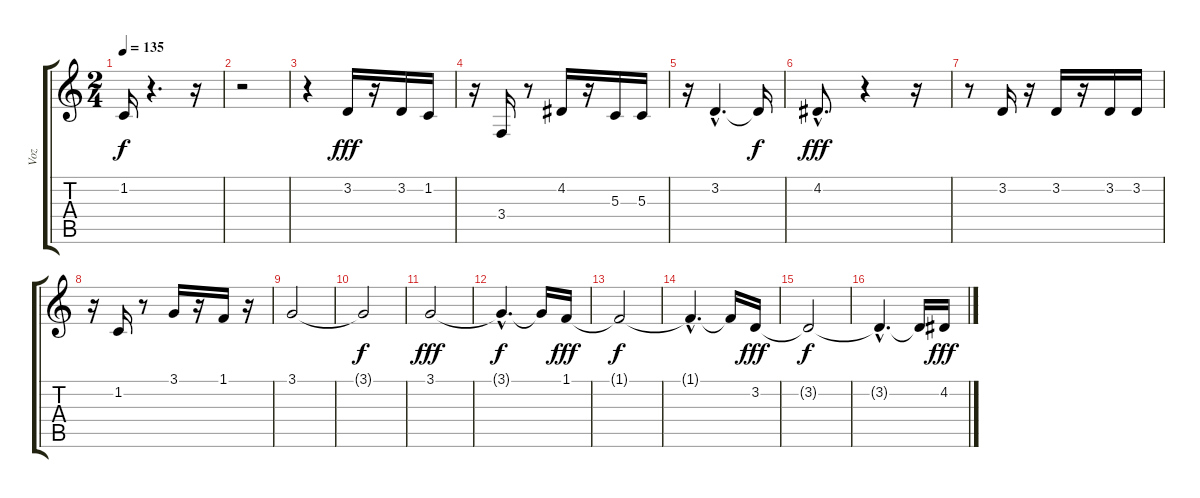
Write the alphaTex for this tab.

\track ("Voz" "Voz") {instrument clarinet}
\staff {score tabs}
\tuning (E4 B3 G3 D3 A2 E2) {hide}
\ts (2 4)
\tempo 135
\clef g2
\ks c
1.2{t}.16{dy f} r.4{d} r.16 |
r.2 |
r.4 3.2.16{dy fff} r.16 3.2.16 1.2.16 |
r.16 3.4.16 r.8 4.2.16 r.16 5.3.16 5.3.16 |
r.16 3.2{hac}.4{d} 3.2{t}.16{dy f} |
4.2{hac}.8{d dy fff} r.4 r.16 |
r.8 3.2.16 r.16 3.2.16 r.16 3.2.16 3.2.16 |
r.16 1.2.16 r.8 3.1.16 r.16 1.1.16 r.16 |
3.1.2 |
3.1{t}.2{dy f} |
3.1.2{dy fff} |
3.1{hac t}.4{d dy f} 3.1{t}.16 1.1.16{dy fff} |
1.1{t}.2{dy f} |
1.1{hac t}.4{d} 1.1{t}.16 3.2.16{dy fff} |
3.2{t}.2{dy f} |
3.2{hac t}.4{d} 3.2{t}.16 4.2.16{dy fff}
